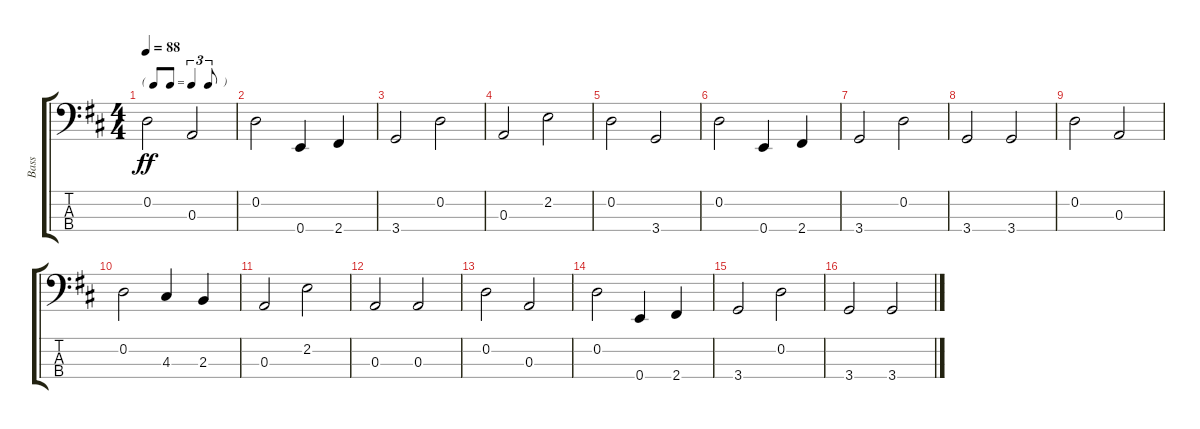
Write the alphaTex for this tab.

\track ("Bass" "Bass") {instrument fretlessbass}
\staff {score tabs}
\tuning (G2 D2 A1 E1) {hide}
\ts (4 4)
\tf triplet8th
\tempo 88
\clef f4
\ks d
0.2.2{dy ff} 0.3.2 |
0.2.2 0.4.4 2.4.4 |
3.4.2 0.2.2 |
0.3.2 2.2.2 |
0.2.2 3.4.2 |
0.2.2 0.4.4 2.4.4 |
3.4.2 0.2.2 |
3.4.2 3.4.2 |
0.2.2 0.3.2 |
0.2.2 4.3.4 2.3.4 |
0.3.2 2.2.2 |
0.3.2 0.3.2 |
0.2.2 0.3.2 |
0.2.2 0.4.4 2.4.4 |
3.4.2 0.2.2 |
3.4.2 3.4.2
